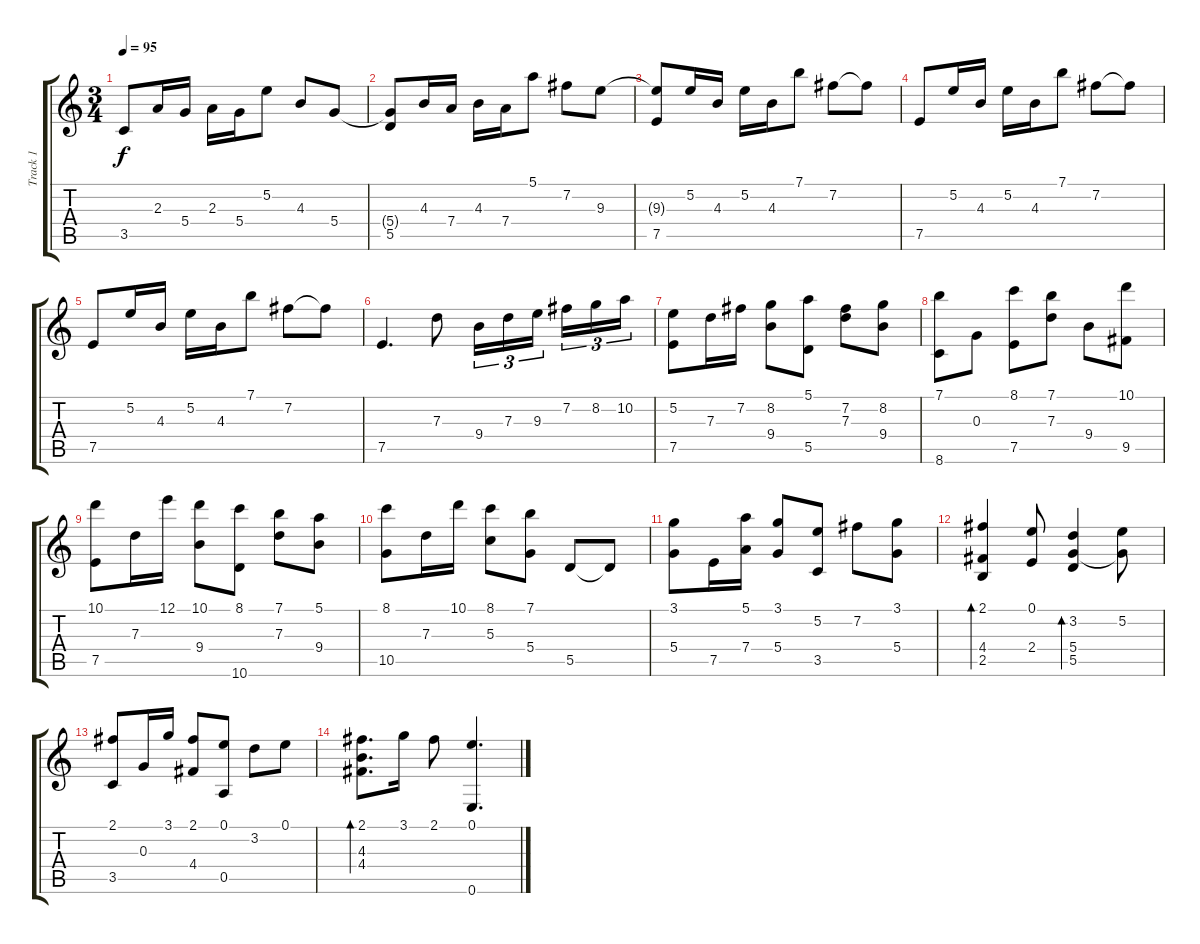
\track ("Track 1" "Track 1") {instrument acousticguitarnylon}
\staff {score tabs}
\tuning (E4 B3 G3 D3 A2 E2) {hide}
\ts (3 4)
\tempo 95
\clef g2
\ks c
3.5.8{dy f} 2.3.16 5.4.16 2.3.16 5.4.16 5.2.8 4.3.8 5.4.8 |
(5.4{t} 5.5).8 4.3.16 7.4.16 4.3.16 7.4.16 5.1.8 7.2.8 9.3.8 |
(9.3{t} 7.5).8 5.2.16 4.3.16 5.2.16 4.3.16 7.1.8 7.2.8 7.2{t}.8 |
7.5.8 5.2.16 4.3.16 5.2.16 4.3.16 7.1.8 7.2.8 7.2{t}.8 |
7.5.8 5.2.16 4.3.16 5.2.16 4.3.16 7.1.8 7.2.8 7.2{t}.8 |
7.5.4{d} 7.3.8 9.4.16{tu (3 2)} 7.3.16{tu (3 2)} 9.3.16{tu (3 2) beam splitsecondary} 7.2.16{tu (3 2)} 8.2.16{tu (3 2)} 10.2.16{tu (3 2)} |
(5.2 7.5).8 7.3.16 7.2.16 (8.2 9.4).8 (5.1 5.5).8 (7.2 7.3).8 (8.2 9.4).8 |
(7.1 8.6).8 0.3.8 (8.1 7.5).8 (7.1 7.3).8 9.4.8 (10.1 9.5).8 |
(10.1 7.5).8 7.3.16 12.1.16 (10.1 9.4).8 (8.1 10.6).8 (7.1 7.3).8 (5.1 9.4).8 |
(8.1 10.5).8 7.3.16 10.1.16 (8.1 5.3).8 (7.1 5.4).8 5.5.8 5.5{t}.8 |
(3.1 5.4).8 7.5.16 (5.1 7.4).16 (3.1 5.4).8 (5.2 3.5).8 7.2.8 (3.1 5.4).8 |
(2.1 4.4 2.5).4{bd 480} (0.1 2.4).8 (3.2 5.4 5.5).4{bd 480} (5.2 5.4{t}).8 |
(2.1 3.5).8 0.3.16 3.1.16 (2.1 4.4).8 (0.1 0.5).8 3.2.8 0.1.8 |
(2.1 4.3 4.4).8{d bd 480} 3.1.16 2.1.8 (0.1 0.6).4{d}
